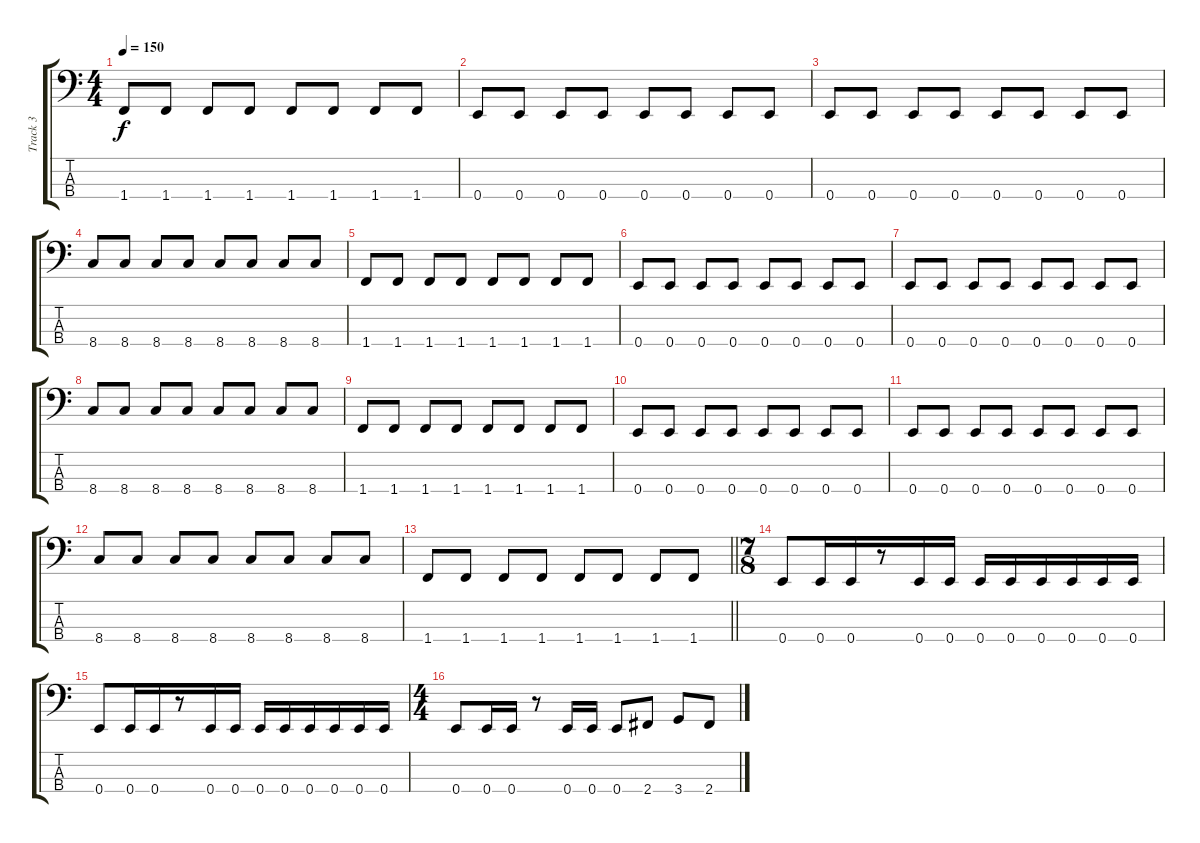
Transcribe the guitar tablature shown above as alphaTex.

\track ("Track 3" "Track 3") {instrument electricbassfinger}
\staff {score tabs}
\tuning (G2 D2 A1 E1) {hide}
\ts (4 4)
\tempo 150
\clef f4
\ks c
1.4.8{dy f} 1.4.8 1.4.8 1.4.8 1.4.8 1.4.8 1.4.8 1.4.8 |
0.4.8 0.4.8 0.4.8 0.4.8 0.4.8 0.4.8 0.4.8 0.4.8 |
0.4.8 0.4.8 0.4.8 0.4.8 0.4.8 0.4.8 0.4.8 0.4.8 |
8.4.8 8.4.8 8.4.8 8.4.8 8.4.8 8.4.8 8.4.8 8.4.8 |
1.4.8 1.4.8 1.4.8 1.4.8 1.4.8 1.4.8 1.4.8 1.4.8 |
0.4.8 0.4.8 0.4.8 0.4.8 0.4.8 0.4.8 0.4.8 0.4.8 |
0.4.8 0.4.8 0.4.8 0.4.8 0.4.8 0.4.8 0.4.8 0.4.8 |
8.4.8 8.4.8 8.4.8 8.4.8 8.4.8 8.4.8 8.4.8 8.4.8 |
1.4.8 1.4.8 1.4.8 1.4.8 1.4.8 1.4.8 1.4.8 1.4.8 |
0.4.8 0.4.8 0.4.8 0.4.8 0.4.8 0.4.8 0.4.8 0.4.8 |
0.4.8 0.4.8 0.4.8 0.4.8 0.4.8 0.4.8 0.4.8 0.4.8 |
8.4.8 8.4.8 8.4.8 8.4.8 8.4.8 8.4.8 8.4.8 8.4.8 |
\barLineRight lightlight
1.4.8 1.4.8 1.4.8 1.4.8 1.4.8 1.4.8 1.4.8 1.4.8 |
\ts (7 8)
\section ("" "")
0.4.8 0.4.16 0.4.16 r.8 0.4.16 0.4.16 0.4.16 0.4.16 0.4.16 0.4.16 0.4.16 0.4.16 |
0.4.8 0.4.16 0.4.16 r.8 0.4.16 0.4.16 0.4.16 0.4.16 0.4.16 0.4.16 0.4.16 0.4.16 |
\ts (4 4)
0.4.8 0.4.16 0.4.16 r.8 0.4.16 0.4.16 0.4.8 2.4.8 3.4.8 2.4.8
